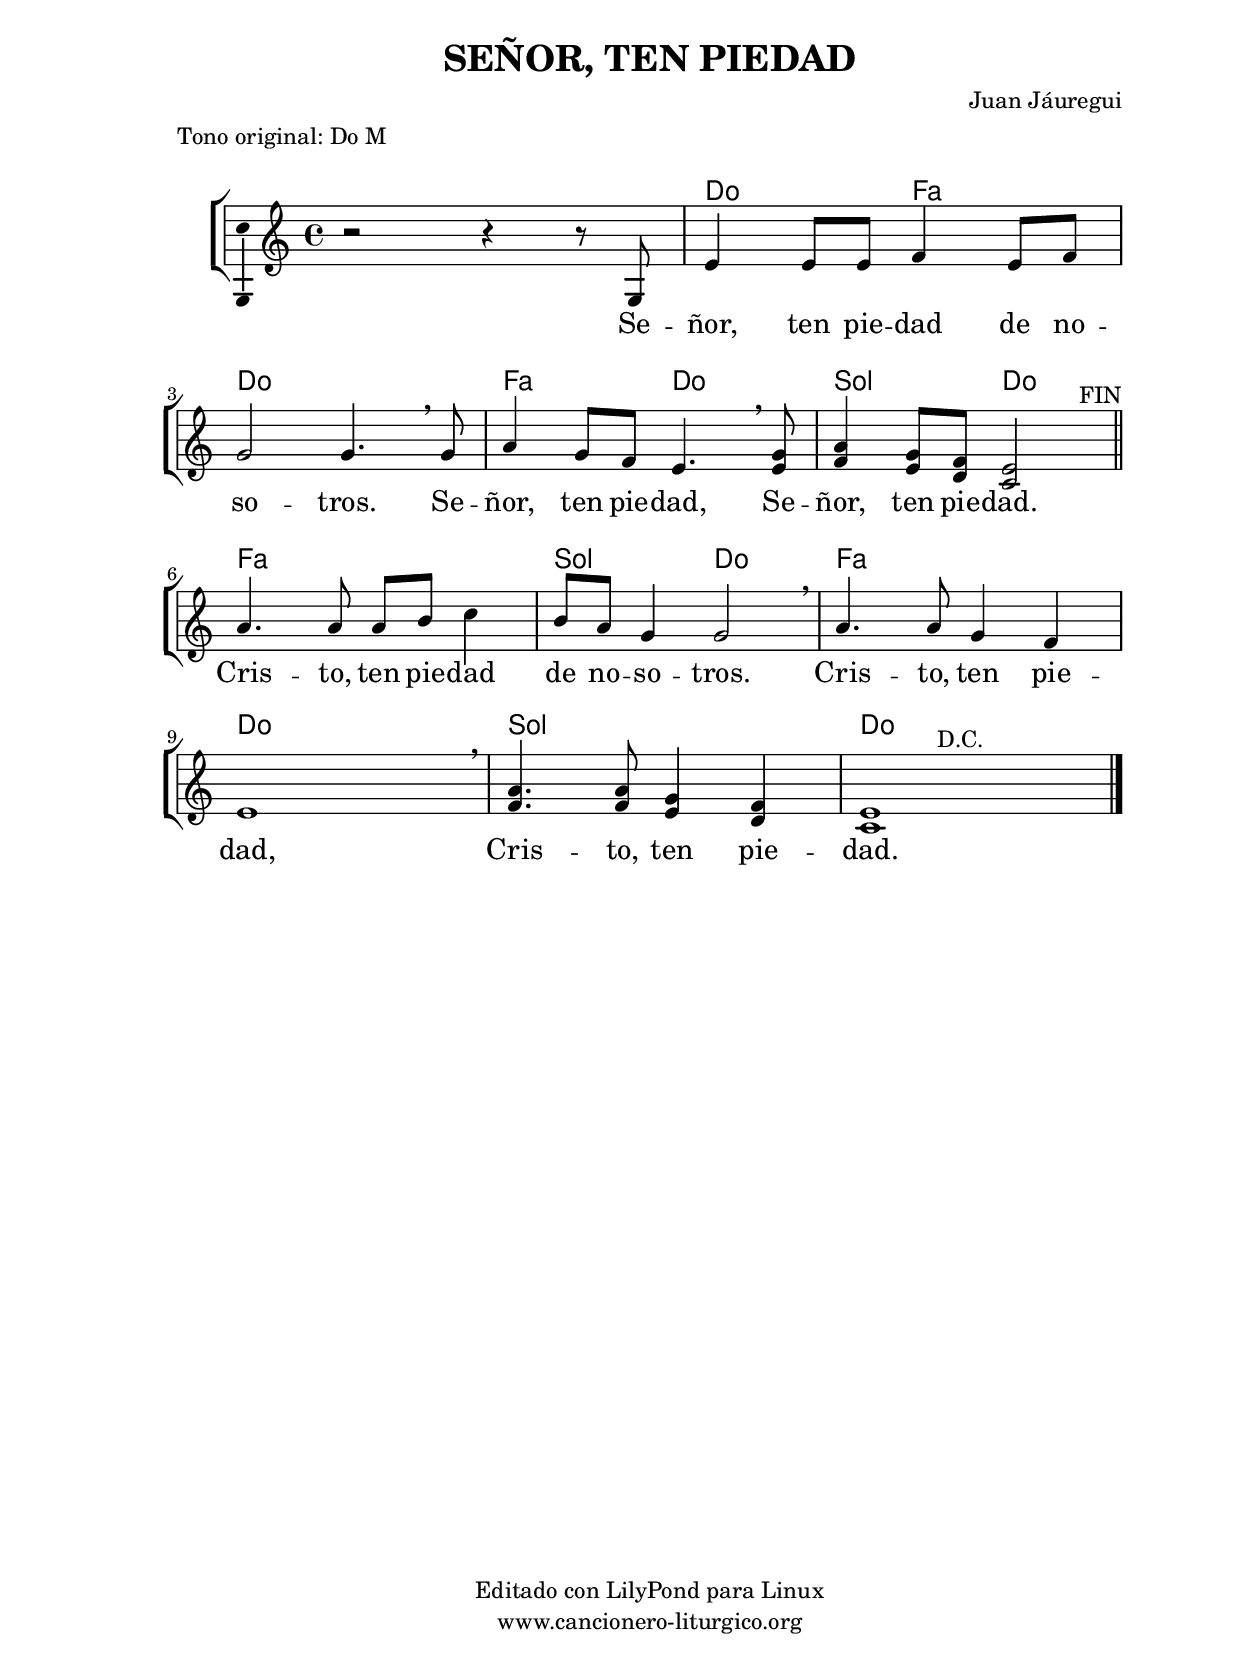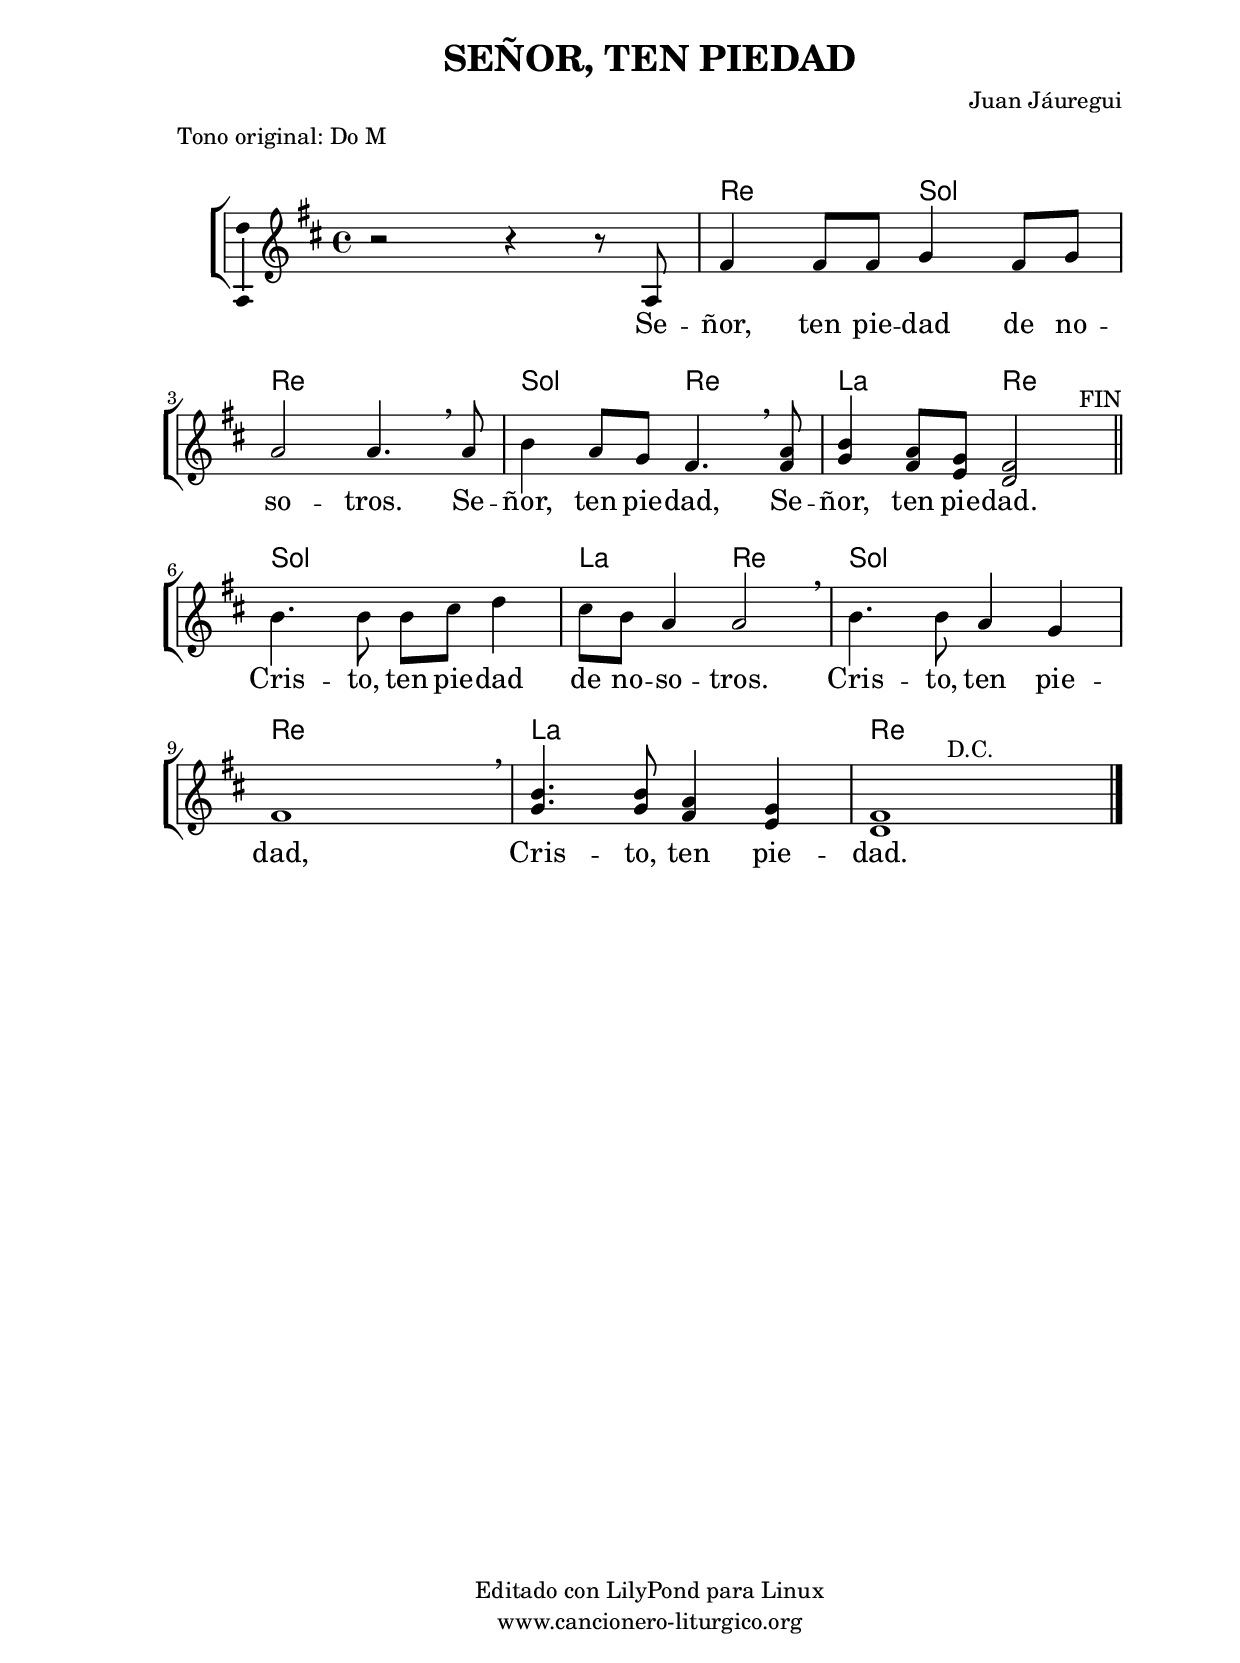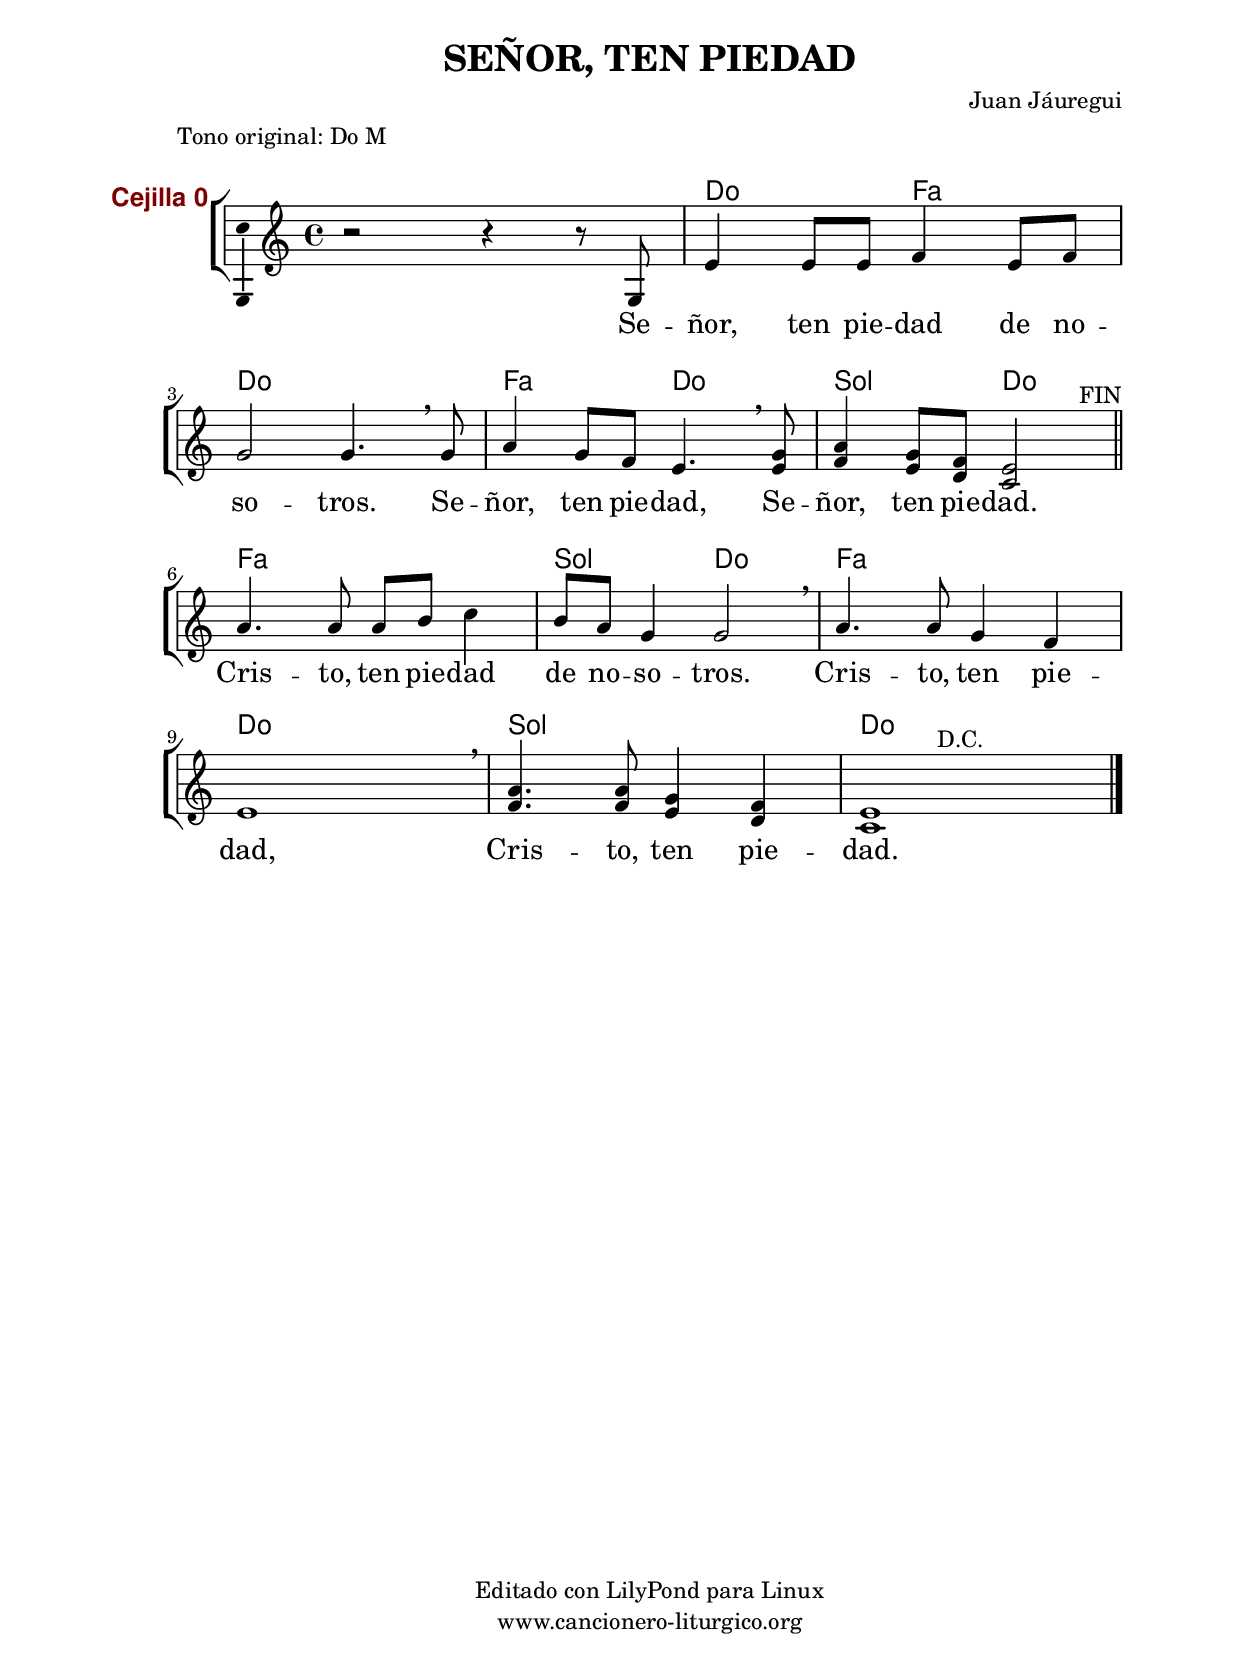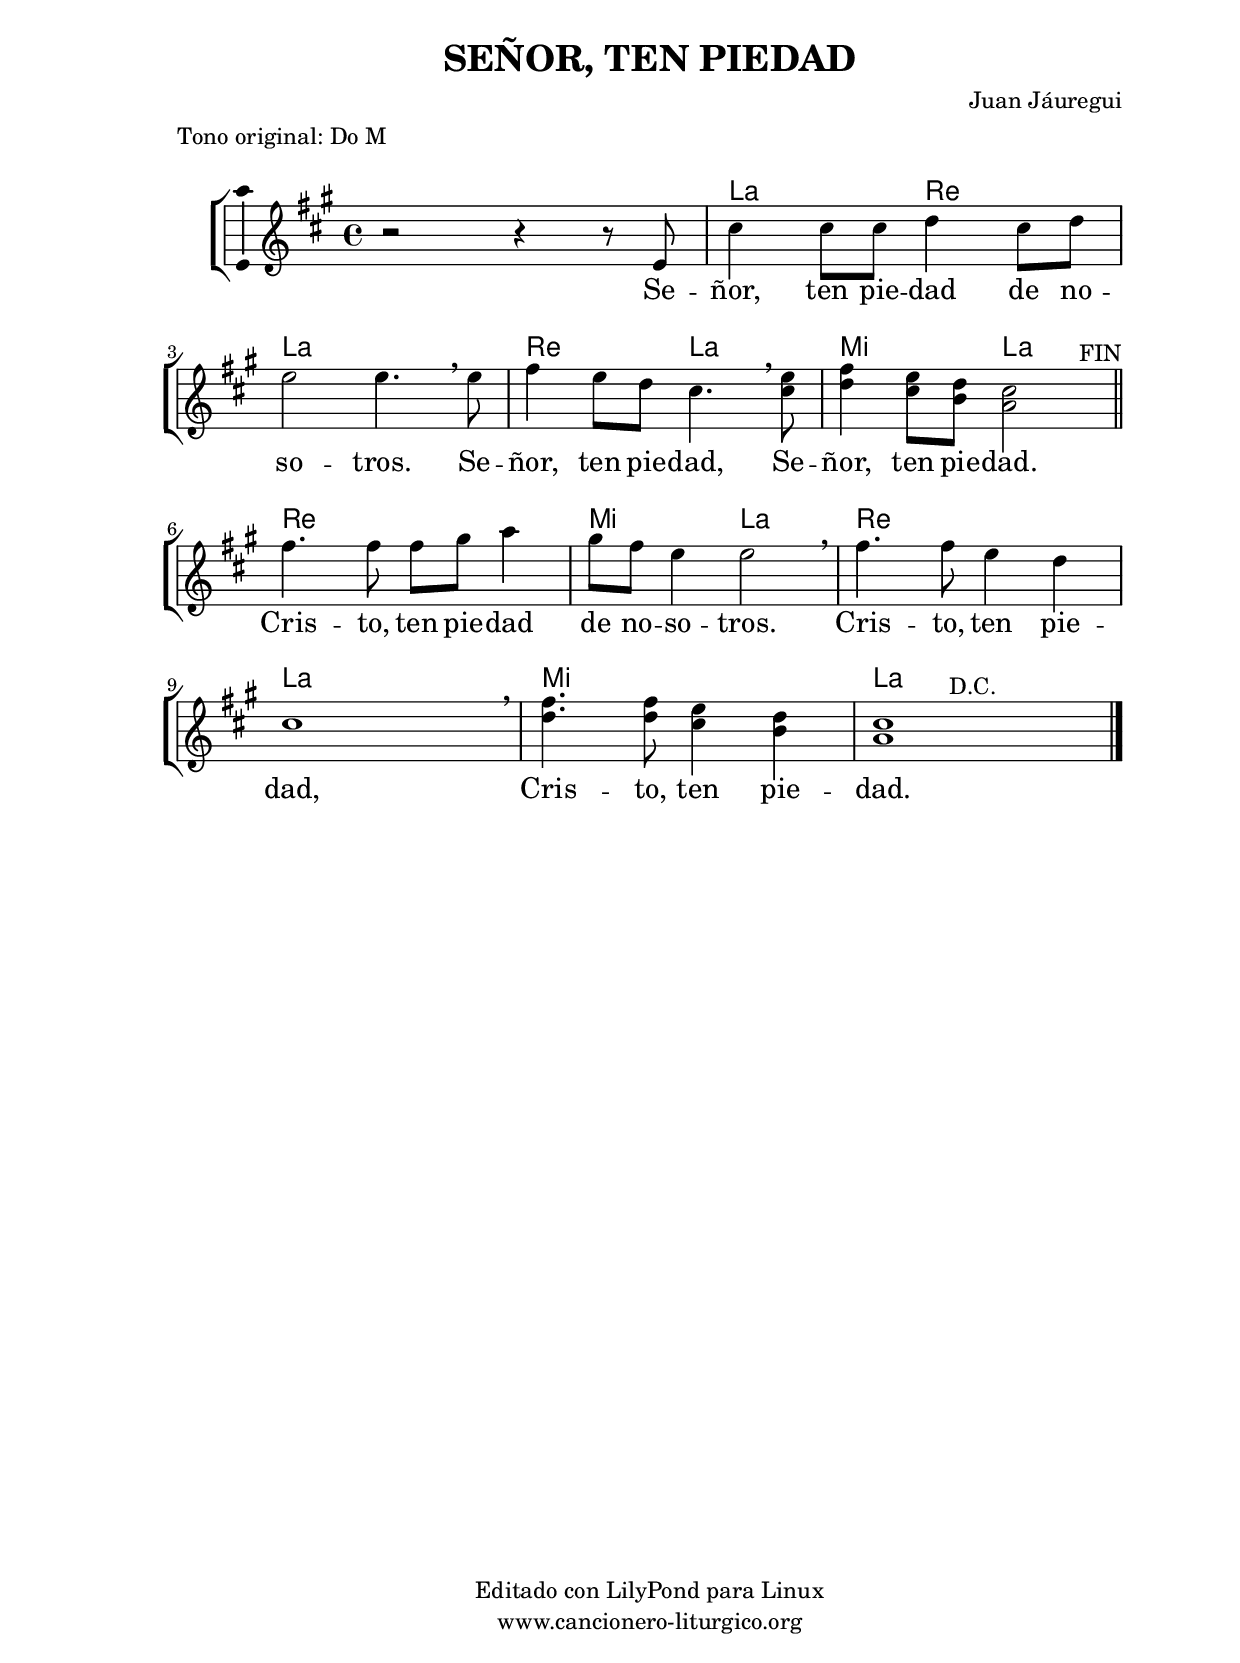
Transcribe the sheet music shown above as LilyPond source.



%versión de lilypond para la que se ha escrito esta partitura:
\version "2.16.0"

	%Tamaño papel
	#(set-default-paper-size "a4")
	%Tamaño partitura
	#(set-global-staff-size 20)
	%No responde al pulsar sobre una nota
	#(ly:set-option 'point-and-click #f)

%parámetros del encabezamiento:
\header {
	title = "SEÑOR, TEN PIEDAD"
	subtitle = ""
	composer = "Juan Jáuregui"
	poet = "" %Tomado del Libro del Organista, vol 8 (Ordinario de la Misa)
	meter = "Tono original: Do M"
	arranger = ""
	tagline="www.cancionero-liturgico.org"
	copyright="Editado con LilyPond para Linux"
	tiempo = ""
	usos = ""
	letra = ""
	}

%parámetros asociados al papel:
\paper  {
	oddHeaderMarkup = \markup {\fill-line { \on-the-fly #not-first-page \fromproperty #'header:title \on-the-fly #not-first-page \fromproperty #'header:composer }}
	evenHeaderMarkup = \markup {\fill-line { \fromproperty #'header:composer \fromproperty #'header:title }}
	#(set-paper-size "a4")
	print-page-number = ##f
	first-page-number = 1
	print-first-page-number = ##f
%	head-separation = 3.0 \cm
	top-margin = 2.0 \cm
	bottom-margin = 0.5\cm
%%%	bottom-margin = -3.5\cm
	left-margin = 3.0 \cm
	line-width = 16.0 \cm 
	indent = 8\mm
	interscoreline = 2.\mm
	between-system-space = 15\mm
%	para que las partituras no llenen la hoja:
	ragged-bottom = ##t
%	idem para la última hoja:
	ragged-last-bottom = ##f
%	para que las partituras llenen el ancho del papel:
	ragged-last = ##f
	after-title-space = 2.5 \cm
%page-count=1
%system-count=8

	%Flexible Vertical Spacing
%	markup-markup-spacing =
%	#'((basic-distance . 15) (minimum-distance . 15) (padding . 3))
	markup-system-spacing =
	#'((basic-distance . 15) (minimum-distance . 15) (padding . 3))
	system-system-spacing =
	#'((basic-distance . 15) (minimum-distance . 15) (padding . 3))
	score-system-spacing =
	#'((basic-distance . 15) (minimum-distance . 15) (padding . 5))
%	top-system-spacing = % header
%	#'((basic-distance . 8) (minimum-distance . 0) (padding . 0))
%	top-markup-spacing =
%	#'((basic-distance . 20) (minimum-distance . 20) (padding . 0))
	last-bottom-spacing = % footer
	#'((basic-distance . 5) (minimum-distance . 5) (padding . 0))
%	score-markup-spacing =
%	#'((basic-distance . 16) (minimum-distance . 13) (padding . 0))

	}


%parámetros que afectan a toda la partitura:
global =  {
	%clave de sol (G):
	\clef G
	%armadura:
%%%	\transpose c d
	\key c \major
	\tempo 4=100
	\set Score.tempoHideNote = ##t
	}


acordes = {
	\italianChords
	\chordmode {
%%%	\transpose c d
{

s1
c2 f c s f c g c
f2 s g c f s c s g s c s

	}
	}
}

melodia = 

%%%	\transpose c d
{
	\relative c'{
	\time 4/4


r2 r4 r8 g8
e'4 e8 e f4 e8 f
g2 g4. \breathe g8
a4 g8 f e4. \breathe
<<
{
g8
a4 g8 f e2
}
{
e8
f4 e8 d c2^"            FIN"
}
>>

\bar "||"
\break

a'4. a8 a b c4
b8 a g4 g2 \breathe
a4. a8 g4 f
e1 \breathe
<<
{
a4. a8 g4 f
e1^"            D.C."
}
{
f4. f8 e4 d
c1
}
>>


\bar "|."
	}
	}


texto = \lyricmode {
Se -- ñor, ten pie -- dad de no -- so -- tros.
Se -- ñor, ten pie -- dad, Se -- ñor, ten pie -- dad.

Cris -- to, ten pie -- dad de no -- so -- tros.
Cris -- to, ten pie -- dad, Cris -- to, ten pie -- dad.

	}


acordesStaff = \context ChordNames = acordesStaff <<
	\set chordChanges = ##t
	\acordes
	>>


%%%%%%%%%%%%%%%%%%%%%%%%%%%%%%%%%%% CEJILLA %%%%%%%%%%%%%%%%%%%%%%%%%%%%%%%%%%%
acordescejilla = {
%%%	\override ChordNames.ChordName #'font-size = #-1
%%%	\override ChordNames.ChordName #'font-series = #'bold
	\transpose c c {
		\acordes
		}
	}

acordescejillaStaff = \context ChordNames = acordescejillaStaff <<
	\set Staff.instrumentName = \markup \with-color #darkred \larger \bold \sans "Cejilla 0"
	\set chordChanges = ##t
	\acordescejilla
	>>
%%%%%%%%%%%%%%%%%%%%%%%%%%%%%%%%%%% CEJILLA %%%%%%%%%%%%%%%%%%%%%%%%%%%%%%%%%%%


vozStaff = \context Voice = vozStaff
\with {\consists "Ambitus_engraver"}
<<
%	\set Staff.instrumentName = ""
%	\set Staff.shortInstrumentName = ""
%	\set Staff.midiInstrument = #"clarinet"
%	\set Staff.midiInstrument = #"cello"
%	\set Staff.midiInstrument = #"flute"
	\set Staff.midiInstrument = #"electric guitar (jazz)"
%	\set Staff.midiInstrument = #"english horn"
%	\set Staff.midiInstrument = #"violin"
%	\set Staff.midiInstrument = #"glockenspiel"
	\set Staff.midiMinimumVolume = #0.7
	\set Staff.midiMaximumVolume = #0.9
	\global
	\melodia
	>>


textoStaff = \context Lyrics = textoStaff <<
	\lyricsto vozStaff \texto
	>>


\book {
	\score {
		\context ChoirStaff {
			\override StaffGroup.SystemStartBracket #'collapse-height = #1
			\override Score.SystemStartBar #'collapse-height = #1
			<<
			\acordesStaff
			\vozStaff
			\textoStaff
			>>
			}
		\layout {
	    		\context {
				\Lyrics
				\override LyricText #'font-size = #2
				}
	   		 \context {
				\Score
				\override StaffSymbol #'staff-space = #(magstep +3)
				}
			}
		}
	\score {
		\unfoldRepeats
		\context ChoirStaff {
			<<
			\acordesStaff
			\vozStaff
			>>
			}
		\midi {
	  		\context {
	  			\Score
				tempoWholesPerMinute = #(ly:make-moment 70 4)
				}
			}
		}
	}


%Partitura para guitarra
#(define output-suffix "G")
\book {
	\score {
		\context ChoirStaff {
			\override StaffGroup.SystemStartBracket #'collapse-height = #1
			\override Score.SystemStartBar #'collapse-height = #1
			<<
			\acordescejillaStaff
			\vozStaff
			\textoStaff
			>>
			}
		\layout {
%%%%%%%%%%%%%%%%%%%%%%%%%%%%%%%%%%% CEJILLA %%%%%%%%%%%%%%%%%%%%%%%%%%%%%%%%%%%
			\context {
				\ChordNames \consists Instrument_name_engraver
				}
%%%%%%%%%%%%%%%%%%%%%%%%%%%%%%%%%%% CEJILLA %%%%%%%%%%%%%%%%%%%%%%%%%%%%%%%%%%%
	    		\context {
				\Lyrics
				\override LyricText #'font-size = #2
				}
	   		 \context {
				\Score
				\override StaffSymbol #'staff-space = #(magstep +3)
				}
			}
		}
	}


#(define output-suffix "C")
\book {
	\score {
		\context ChoirStaff {
			\override StaffGroup.SystemStartBracket #'collapse-height = #1
			\override Score.SystemStartBar #'collapse-height = #1
\transpose c d
			<<
			\acordesStaff
			\vozStaff
			\textoStaff
			>>
			}
		\layout {
	    		\context {
				\Lyrics
				\override LyricText #'font-size = #2
				}
	   		 \context {
				\Score
				\override StaffSymbol #'staff-space = #(magstep +3)
				}
			}
		}
	}


#(define output-suffix "S")
\book {
	\score {
		\context ChoirStaff {
			\override StaffGroup.SystemStartBracket #'collapse-height = #1
			\override Score.SystemStartBar #'collapse-height = #1
\transpose c a
			<<
			\acordesStaff
			\vozStaff
			\textoStaff
			>>
			}
		\layout {
	    		\context {
				\Lyrics
				\override LyricText #'font-size = #2
				}
	   		 \context {
				\Score
				\override StaffSymbol #'staff-space = #(magstep +3)
				}
			}
		}
	}


